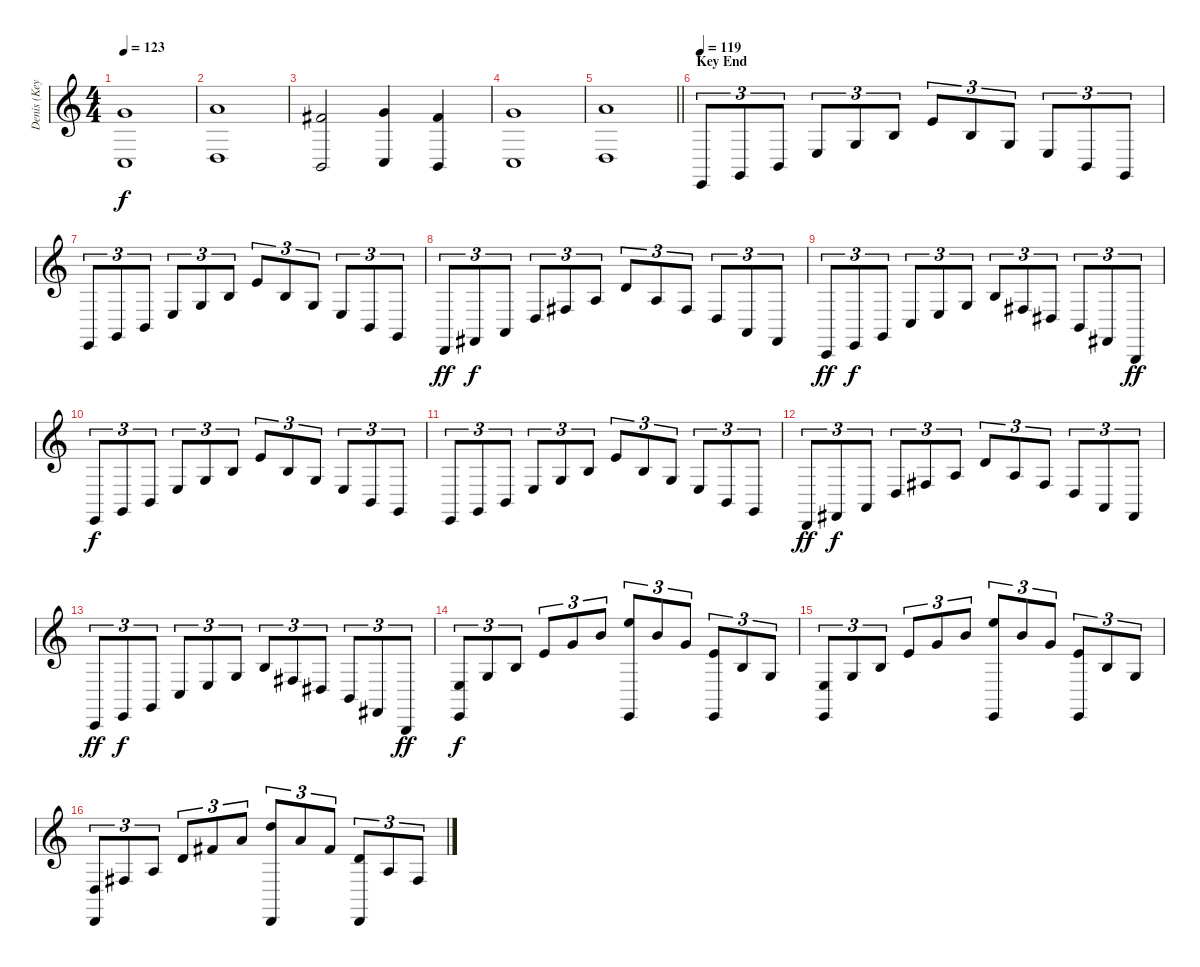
\track ("Denis (Keyboard)" "Denis (Key") {instrument synthstrings2}
\staff {score}
\tuning (E4 B3 G3 D3 A2 B1) {hide}
\ts (4 4)
\tempo 123
\clef g2
\ks c
(3.1 3.5).1{dy f} |
(5.1 0.4).1 |
(2.1 2.5).2 (3.1 3.5).4 (2.1 2.5).4 |
(3.1 3.5).1 |
\barLineRight lightlight
(5.1 0.4).1 |
\section ("" "Key End")
\tempo 119
5.6.8{tu (3 2) instrument brightacousticpiano} 8.6.8{tu (3 2)} 2.5.8{tu (3 2)} 2.4.8{tu (3 2)} 0.3.8{tu (3 2)} 0.2.8{tu (3 2)} 0.1.8{tu (3 2)} 0.2.8{tu (3 2)} 0.3.8{tu (3 2)} 2.4.8{tu (3 2)} 2.5.8{tu (3 2)} 8.6.8{tu (3 2)} |
5.6.8{tu (3 2)} 8.6.8{tu (3 2)} 2.5.8{tu (3 2)} 2.4.8{tu (3 2)} 0.3.8{tu (3 2)} 0.2.8{tu (3 2)} 0.1.8{tu (3 2)} 0.2.8{tu (3 2)} 0.3.8{tu (3 2)} 2.4.8{tu (3 2)} 2.5.8{tu (3 2)} 8.6.8{tu (3 2)} |
3.6.8{tu (3 2) dy ff} 7.6.8{tu (3 2) dy f} 0.5.8{tu (3 2)} 0.4.8{tu (3 2)} 4.4.8{tu (3 2)} 2.3.8{tu (3 2)} 3.2.8{tu (3 2)} 2.3.8{tu (3 2)} 4.4.8{tu (3 2)} 0.4.8{tu (3 2)} 0.5.8{tu (3 2)} 7.6.8{tu (3 2)} |
1.6.8{tu (3 2) dy ff} 5.6.8{tu (3 2) dy f} 8.6.8{tu (3 2)} 3.5.8{tu (3 2)} 2.4.8{tu (3 2)} 0.3.8{tu (3 2)} 0.2.8{tu (3 2)} 4.4.8{tu (3 2)} 1.4.8{tu (3 2)} 2.5.8{tu (3 2)} 7.6.8{tu (3 2)} 0.6.8{tu (3 2) dy ff} |
5.6.8{tu (3 2) dy f} 8.6.8{tu (3 2)} 2.5.8{tu (3 2)} 2.4.8{tu (3 2)} 0.3.8{tu (3 2)} 0.2.8{tu (3 2)} 0.1.8{tu (3 2)} 0.2.8{tu (3 2)} 0.3.8{tu (3 2)} 2.4.8{tu (3 2)} 2.5.8{tu (3 2)} 8.6.8{tu (3 2)} |
5.6.8{tu (3 2)} 8.6.8{tu (3 2)} 2.5.8{tu (3 2)} 2.4.8{tu (3 2)} 0.3.8{tu (3 2)} 0.2.8{tu (3 2)} 0.1.8{tu (3 2)} 0.2.8{tu (3 2)} 0.3.8{tu (3 2)} 2.4.8{tu (3 2)} 2.5.8{tu (3 2)} 8.6.8{tu (3 2)} |
3.6.8{tu (3 2) dy ff} 7.6.8{tu (3 2) dy f} 0.5.8{tu (3 2)} 0.4.8{tu (3 2)} 4.4.8{tu (3 2)} 2.3.8{tu (3 2)} 3.2.8{tu (3 2)} 2.3.8{tu (3 2)} 4.4.8{tu (3 2)} 0.4.8{tu (3 2)} 0.5.8{tu (3 2)} 7.6.8{tu (3 2)} |
1.6.8{tu (3 2) dy ff} 5.6.8{tu (3 2) dy f} 8.6.8{tu (3 2)} 3.5.8{tu (3 2)} 2.4.8{tu (3 2)} 0.3.8{tu (3 2)} 0.2.8{tu (3 2)} 4.4.8{tu (3 2)} 1.4.8{tu (3 2)} 2.5.8{tu (3 2)} 7.6.8{tu (3 2)} 0.6.8{tu (3 2) dy ff} |
(2.4 5.6).8{tu (3 2) dy f} 0.3.8{tu (3 2)} 0.2.8{tu (3 2)} 0.1.8{tu (3 2)} 3.1.8{tu (3 2)} 7.1.8{tu (3 2)} (12.1 5.6).8{tu (3 2)} 12.2.8{tu (3 2)} 12.3.8{tu (3 2)} (0.1 5.6).8{tu (3 2)} 0.2.8{tu (3 2)} 0.3.8{tu (3 2)} |
(2.4 5.6).8{tu (3 2)} 0.3.8{tu (3 2)} 0.2.8{tu (3 2)} 0.1.8{tu (3 2)} 3.1.8{tu (3 2)} 7.1.8{tu (3 2)} (12.1 5.6).8{tu (3 2)} 12.2.8{tu (3 2)} 12.3.8{tu (3 2)} (0.1 5.6).8{tu (3 2)} 0.2.8{tu (3 2)} 0.3.8{tu (3 2)} |
(0.4 3.6).8{tu (3 2)} 4.4.8{tu (3 2)} 2.3.8{tu (3 2)} 3.2.8{tu (3 2)} 2.1.8{tu (3 2)} 5.1.8{tu (3 2)} (10.1 3.6).8{tu (3 2)} 10.2.8{tu (3 2)} 11.3.8{tu (3 2)} (12.4 3.6).8{tu (3 2)} 12.5.8{tu (3 2)} 9.5.8{tu (3 2)}
